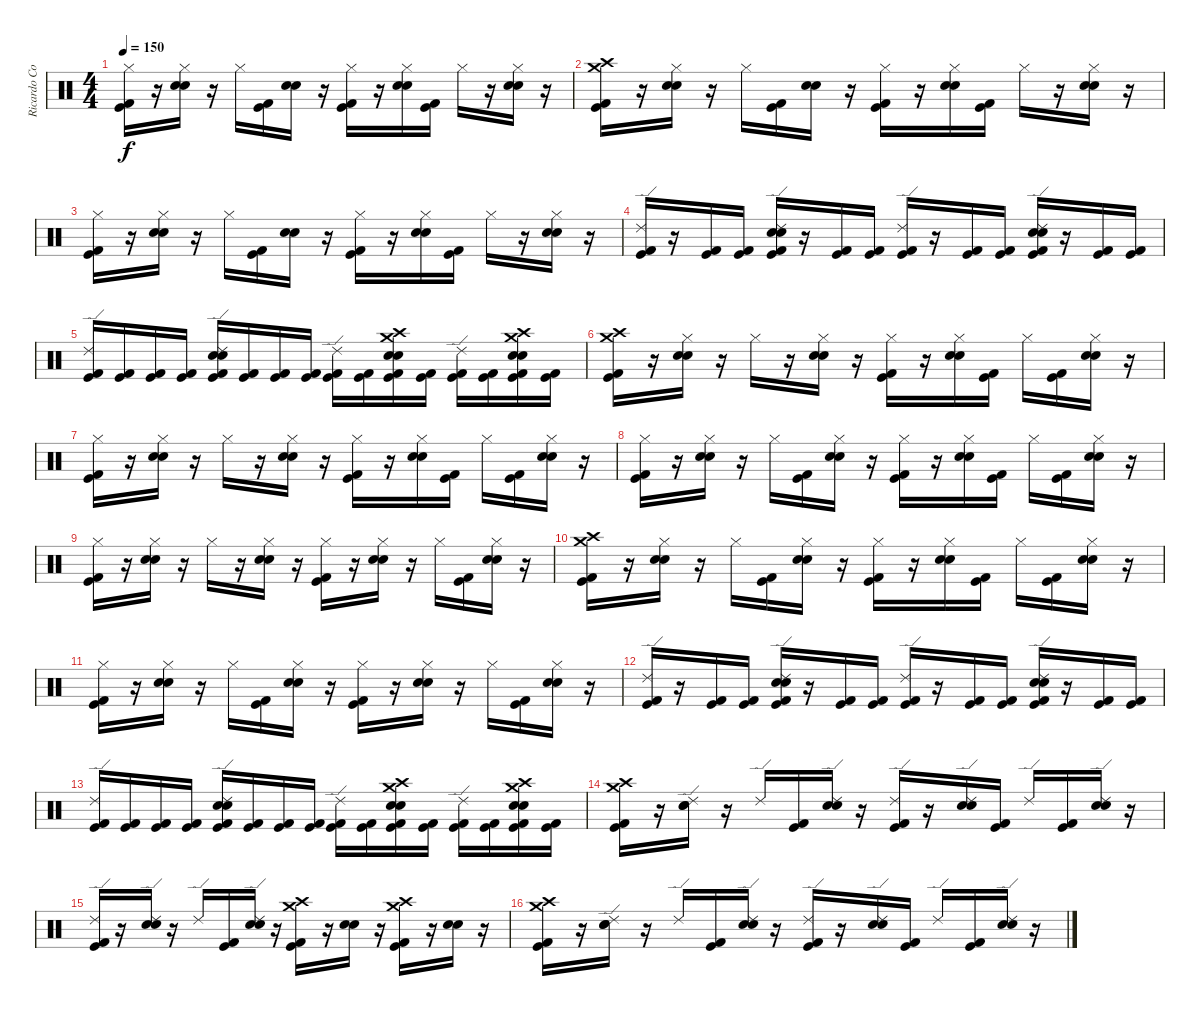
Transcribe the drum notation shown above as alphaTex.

\track ("Ricardo Confessori" "Ricardo Co") {instrument percussion}
\staff {score}
\articulation defaults
\ts (4 4)
\tempo 150
\clef neutral
\ks c
("Hi-Hat (closed)" "Kick (hit) 2" "Kick (hit)").16{dy f} r.16 ("Hi-Hat (closed)" "Electric Snare (hit)" "Snare (hit) 2").16 r.16 "Hi-Hat (closed)".16 ("Kick (hit) 2" "Kick (hit)").16 ("Electric Snare (hit)" "Snare (hit) 2").16 r.16 ("Hi-Hat (closed)" "Kick (hit) 2" "Kick (hit)").16 r.16 ("Hi-Hat (closed)" "Electric Snare (hit)" "Snare (hit) 2").16 ("Kick (hit) 2" "Kick (hit)").16 "Hi-Hat (closed)".16 r.16 ("Hi-Hat (closed)" "Electric Snare (hit)" "Snare (hit) 2").16 r.16 |
("Crash medium (hit)" "Crash high (hit)" "Kick (hit) 2" "Kick (hit)").16 r.16 ("Hi-Hat (closed)" "Electric Snare (hit)" "Snare (hit) 2").16 r.16 "Hi-Hat (closed)".16 ("Kick (hit) 2" "Kick (hit)").16 ("Electric Snare (hit)" "Snare (hit) 2").16 r.16 ("Hi-Hat (closed)" "Kick (hit) 2" "Kick (hit)").16 r.16 ("Hi-Hat (closed)" "Electric Snare (hit)" "Snare (hit) 2").16 ("Kick (hit) 2" "Kick (hit)").16 "Hi-Hat (closed)".16 r.16 ("Hi-Hat (closed)" "Electric Snare (hit)" "Snare (hit) 2").16 r.16 |
("Hi-Hat (closed)" "Kick (hit) 2" "Kick (hit)").16 r.16 ("Hi-Hat (closed)" "Electric Snare (hit)" "Snare (hit) 2").16 r.16 "Hi-Hat (closed)".16 ("Kick (hit) 2" "Kick (hit)").16 ("Electric Snare (hit)" "Snare (hit) 2").16 r.16 ("Hi-Hat (closed)" "Kick (hit) 2" "Kick (hit)").16 r.16 ("Hi-Hat (closed)" "Electric Snare (hit)" "Snare (hit) 2").16 ("Kick (hit) 2" "Kick (hit)").16 "Hi-Hat (closed)".16 r.16 ("Hi-Hat (closed)" "Electric Snare (hit)" "Snare (hit) 2").16 r.16 |
("Ride (edge) 2" "Kick (hit) 2" "Kick (hit)").16 r.16 ("Kick (hit) 2" "Kick (hit)").16 ("Kick (hit) 2" "Kick (hit)").16 ("Electric Snare (hit)" "Snare (hit) 2" "Ride (edge) 2" "Kick (hit) 2" "Kick (hit)").16 r.16 ("Kick (hit) 2" "Kick (hit)").16 ("Kick (hit) 2" "Kick (hit)").16 ("Ride (edge) 2" "Kick (hit) 2" "Kick (hit)").16 r.16 ("Kick (hit) 2" "Kick (hit)").16 ("Kick (hit) 2" "Kick (hit)").16 ("Electric Snare (hit)" "Snare (hit) 2" "Ride (edge) 2" "Kick (hit) 2" "Kick (hit)").16 r.16 ("Kick (hit) 2" "Kick (hit)").16 ("Kick (hit) 2" "Kick (hit)").16 |
("Ride (edge) 2" "Kick (hit) 2" "Kick (hit)").16 ("Kick (hit) 2" "Kick (hit)").16 ("Kick (hit) 2" "Kick (hit)").16 ("Kick (hit) 2" "Kick (hit)").16 ("Electric Snare (hit)" "Snare (hit) 2" "Ride (edge) 2" "Kick (hit) 2" "Kick (hit)").16 ("Kick (hit) 2" "Kick (hit)").16 ("Kick (hit) 2" "Kick (hit)").16 ("Kick (hit) 2" "Kick (hit)").16 ("Ride (edge) 2" "Kick (hit) 2" "Kick (hit)").16 ("Kick (hit) 2" "Kick (hit)").16 ("Crash high (hit)" "Electric Snare (hit)" "Snare (hit) 2" "Crash medium (hit)" "Kick (hit) 2" "Kick (hit)").16 ("Kick (hit) 2" "Kick (hit)").16 ("Ride (edge) 2" "Kick (hit) 2" "Kick (hit)").16 ("Kick (hit) 2" "Kick (hit)").16 ("Electric Snare (hit)" "Snare (hit) 2" "Crash high (hit)" "Crash medium (hit)" "Kick (hit) 2" "Kick (hit)").16 ("Kick (hit) 2" "Kick (hit)").16 |
("Crash high (hit)" "Crash medium (hit)" "Kick (hit) 2" "Kick (hit)").16 r.16 ("Hi-Hat (closed)" "Electric Snare (hit)" "Snare (hit) 2").16 r.16 "Hi-Hat (closed)".16 r.16 ("Hi-Hat (closed)" "Electric Snare (hit)" "Snare (hit) 2").16 r.16 ("Hi-Hat (closed)" "Kick (hit) 2" "Kick (hit)").16 r.16 ("Hi-Hat (closed)" "Electric Snare (hit)" "Snare (hit) 2").16 ("Kick (hit) 2" "Kick (hit)").16 "Hi-Hat (closed)".16 ("Kick (hit) 2" "Kick (hit)").16 ("Hi-Hat (closed)" "Electric Snare (hit)" "Snare (hit) 2").16 r.16 |
("Hi-Hat (closed)" "Kick (hit) 2" "Kick (hit)").16 r.16 ("Hi-Hat (closed)" "Electric Snare (hit)" "Snare (hit) 2").16 r.16 "Hi-Hat (closed)".16 r.16 ("Electric Snare (hit)" "Hi-Hat (closed)" "Snare (hit) 2").16 r.16 ("Hi-Hat (closed)" "Kick (hit) 2" "Kick (hit)").16 r.16 ("Hi-Hat (closed)" "Electric Snare (hit)" "Snare (hit) 2").16 ("Kick (hit) 2" "Kick (hit)").16 "Hi-Hat (closed)".16 ("Kick (hit) 2" "Kick (hit)").16 ("Hi-Hat (closed)" "Electric Snare (hit)" "Snare (hit) 2").16 r.16 |
("Hi-Hat (closed)" "Kick (hit) 2" "Kick (hit)").16 r.16 ("Hi-Hat (closed)" "Electric Snare (hit)" "Snare (hit) 2").16 r.16 "Hi-Hat (closed)".16 ("Kick (hit) 2" "Kick (hit)").16 ("Electric Snare (hit)" "Hi-Hat (closed)" "Snare (hit) 2").16 r.16 ("Hi-Hat (closed)" "Kick (hit) 2" "Kick (hit)").16 r.16 ("Hi-Hat (closed)" "Electric Snare (hit)" "Snare (hit) 2").16 ("Kick (hit) 2" "Kick (hit)").16 "Hi-Hat (closed)".16 ("Kick (hit) 2" "Kick (hit)").16 ("Hi-Hat (closed)" "Electric Snare (hit)" "Snare (hit) 2").16 r.16 |
("Hi-Hat (closed)" "Kick (hit) 2" "Kick (hit)").16 r.16 ("Hi-Hat (closed)" "Electric Snare (hit)" "Snare (hit) 2").16 r.16 "Hi-Hat (closed)".16 r.16 ("Electric Snare (hit)" "Hi-Hat (closed)" "Snare (hit) 2").16 r.16 ("Hi-Hat (closed)" "Kick (hit) 2" "Kick (hit)").16 r.16 ("Hi-Hat (closed)" "Electric Snare (hit)" "Snare (hit) 2").16 r.16 "Hi-Hat (closed)".16 ("Kick (hit) 2" "Kick (hit)").16 ("Hi-Hat (closed)" "Electric Snare (hit)" "Snare (hit) 2").16 r.16 |
("Crash medium (hit)" "Crash high (hit)" "Kick (hit) 2" "Kick (hit)").16 r.16 ("Hi-Hat (closed)" "Electric Snare (hit)" "Snare (hit) 2").16 r.16 "Hi-Hat (closed)".16 ("Kick (hit) 2" "Kick (hit)").16 ("Electric Snare (hit)" "Hi-Hat (closed)" "Snare (hit) 2").16 r.16 ("Hi-Hat (closed)" "Kick (hit) 2" "Kick (hit)").16 r.16 ("Hi-Hat (closed)" "Electric Snare (hit)" "Snare (hit) 2").16 ("Kick (hit) 2" "Kick (hit)").16 "Hi-Hat (closed)".16 ("Kick (hit) 2" "Kick (hit)").16 ("Hi-Hat (closed)" "Electric Snare (hit)" "Snare (hit) 2").16 r.16 |
("Hi-Hat (closed)" "Kick (hit) 2" "Kick (hit)").16 r.16 ("Hi-Hat (closed)" "Electric Snare (hit)" "Snare (hit) 2").16 r.16 "Hi-Hat (closed)".16 ("Kick (hit) 2" "Kick (hit)").16 ("Electric Snare (hit)" "Hi-Hat (closed)" "Snare (hit) 2").16 r.16 ("Hi-Hat (closed)" "Kick (hit) 2" "Kick (hit)").16 r.16 ("Hi-Hat (closed)" "Electric Snare (hit)" "Snare (hit) 2").16 r.16 "Hi-Hat (closed)".16 ("Kick (hit) 2" "Kick (hit)").16 ("Hi-Hat (closed)" "Electric Snare (hit)" "Snare (hit) 2").16 r.16 |
("Ride (edge) 2" "Kick (hit) 2" "Kick (hit)").16 r.16 ("Kick (hit) 2" "Kick (hit)").16 ("Kick (hit) 2" "Kick (hit)").16 ("Electric Snare (hit)" "Snare (hit) 2" "Ride (edge) 2" "Kick (hit) 2" "Kick (hit)").16 r.16 ("Kick (hit) 2" "Kick (hit)").16 ("Kick (hit) 2" "Kick (hit)").16 ("Ride (edge) 2" "Kick (hit) 2" "Kick (hit)").16 r.16 ("Kick (hit) 2" "Kick (hit)").16 ("Kick (hit) 2" "Kick (hit)").16 ("Electric Snare (hit)" "Snare (hit) 2" "Ride (edge) 2" "Kick (hit) 2" "Kick (hit)").16 r.16 ("Kick (hit) 2" "Kick (hit)").16 ("Kick (hit) 2" "Kick (hit)").16 |
("Ride (edge) 2" "Kick (hit) 2" "Kick (hit)").16 ("Kick (hit) 2" "Kick (hit)").16 ("Kick (hit) 2" "Kick (hit)").16 ("Kick (hit) 2" "Kick (hit)").16 ("Electric Snare (hit)" "Snare (hit) 2" "Ride (edge) 2" "Kick (hit) 2" "Kick (hit)").16 ("Kick (hit) 2" "Kick (hit)").16 ("Kick (hit) 2" "Kick (hit)").16 ("Kick (hit) 2" "Kick (hit)").16 ("Ride (edge) 2" "Kick (hit) 2" "Kick (hit)").16 ("Kick (hit) 2" "Kick (hit)").16 ("Crash high (hit)" "Electric Snare (hit)" "Snare (hit) 2" "Crash medium (hit)" "Kick (hit) 2" "Kick (hit)").16 ("Kick (hit) 2" "Kick (hit)").16 ("Ride (edge) 2" "Kick (hit) 2" "Kick (hit)").16 ("Kick (hit) 2" "Kick (hit)").16 ("Electric Snare (hit)" "Snare (hit) 2" "Crash high (hit)" "Crash medium (hit)" "Kick (hit) 2" "Kick (hit)").16 ("Kick (hit) 2" "Kick (hit)").16 |
("Crash high (hit)" "Crash medium (hit)" "Kick (hit) 2" "Kick (hit)").16 r.16 ("Ride (edge) 2" "Electric Snare (hit)" "Snare (hit) 2").16 r.16 "Ride (edge) 2".16 ("Kick (hit) 2" "Kick (hit)").16 ("Ride (edge) 2" "Electric Snare (hit)" "Snare (hit) 2").16 r.16 ("Ride (edge) 2" "Kick (hit) 2" "Kick (hit)").16 r.16 ("Ride (edge) 2" "Electric Snare (hit)" "Snare (hit) 2").16 ("Kick (hit) 2" "Kick (hit)").16 "Ride (edge) 2".16 ("Kick (hit) 2" "Kick (hit)").16 ("Ride (edge) 2" "Electric Snare (hit)" "Snare (hit) 2").16 r.16 |
("Ride (edge) 2" "Kick (hit) 2" "Kick (hit)").16 r.16 ("Ride (edge) 2" "Electric Snare (hit)" "Snare (hit) 2").16 r.16 "Ride (edge) 2".16 ("Kick (hit) 2" "Kick (hit)").16 ("Ride (edge) 2" "Electric Snare (hit)" "Snare (hit) 2").16 r.16 ("Crash high (hit)" "Crash medium (hit)" "Kick (hit) 2" "Kick (hit)").16 r.16 ("Electric Snare (hit)" "Snare (hit) 2").16 r.16 ("Crash high (hit)" "Crash medium (hit)" "Kick (hit)" "Kick (hit) 2").16 r.16 ("Snare (hit) 2" "Electric Snare (hit)").16 r.16 |
("Crash medium (hit)" "Crash high (hit)" "Kick (hit) 2" "Kick (hit)").16 r.16 ("Ride (edge) 2" "Electric Snare (hit)" "Snare (hit) 2").16 r.16 "Ride (edge) 2".16 ("Kick (hit) 2" "Kick (hit)").16 ("Ride (edge) 2" "Electric Snare (hit)" "Snare (hit) 2").16 r.16 ("Ride (edge) 2" "Kick (hit) 2" "Kick (hit)").16 r.16 ("Ride (edge) 2" "Electric Snare (hit)" "Snare (hit) 2").16 ("Kick (hit) 2" "Kick (hit)").16 "Ride (edge) 2".16 ("Kick (hit) 2" "Kick (hit)").16 ("Ride (edge) 2" "Electric Snare (hit)" "Snare (hit) 2").16 r.16
